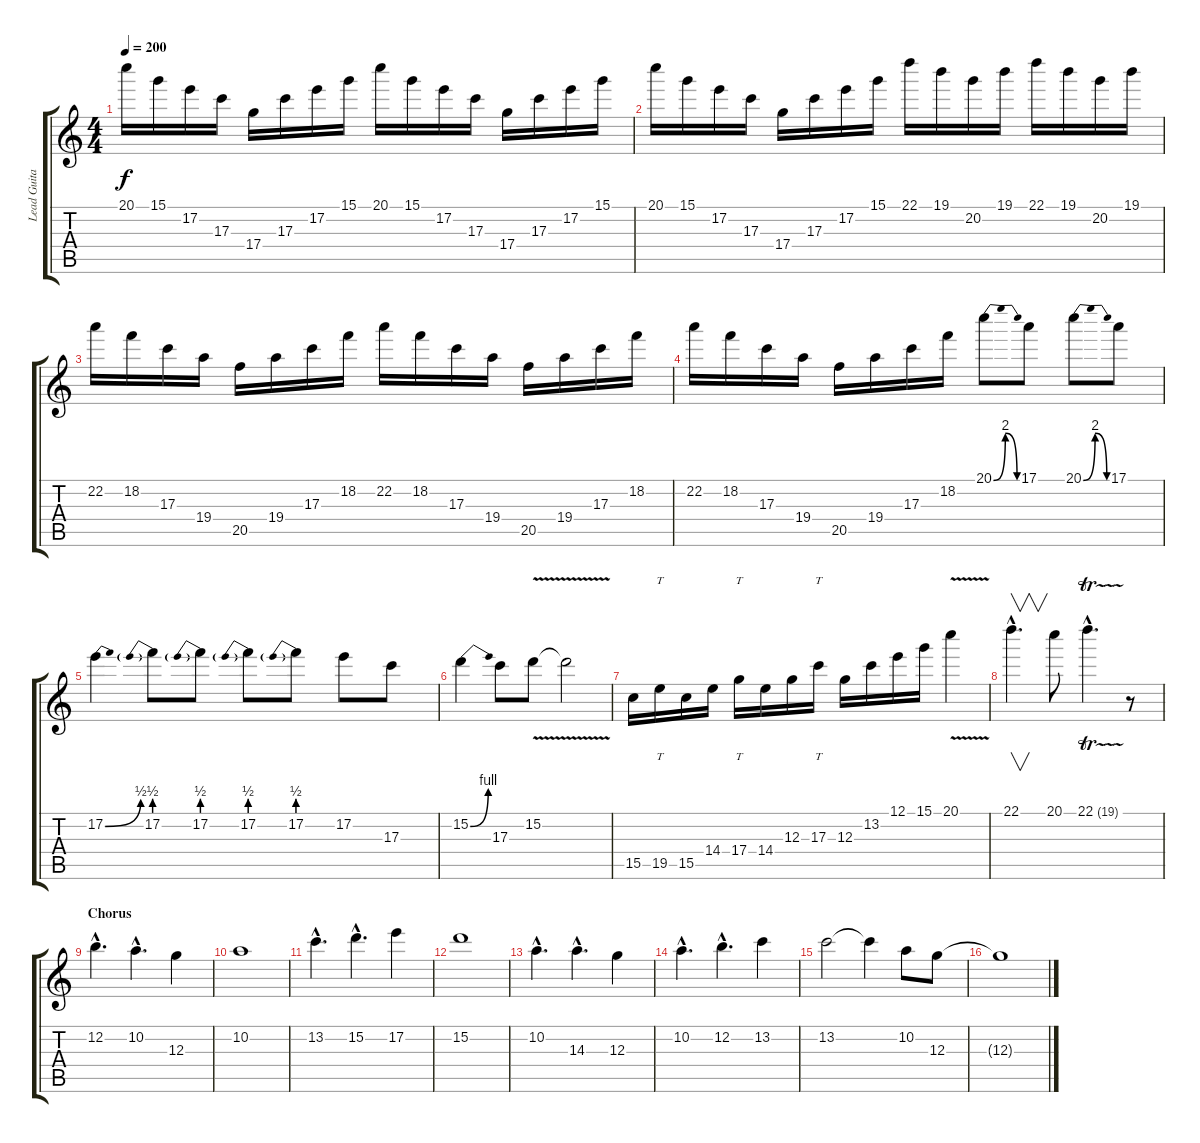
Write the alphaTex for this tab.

\track ("Lead Guitar (Li)" "Lead Guita") {instrument distortionguitar}
\staff {score tabs}
\tuning (E4 B3 G3 D3 A2 E2) {hide}
\ts (4 4)
\tempo 200
\clef g2
\ks c
20.1.16{dy f} 15.1.16 17.2.16 17.3.16 17.4.16 17.3.16 17.2.16 15.1.16 20.1.16 15.1.16 17.2.16 17.3.16 17.4.16 17.3.16 17.2.16 15.1.16 |
20.1.16 15.1.16 17.2.16 17.3.16 17.4.16 17.3.16 17.2.16 15.1.16 22.1.16 19.1.16 20.2.16 19.1.16 22.1.16 19.1.16 20.2.16 19.1.16 |
22.2.16 18.2.16 17.3.16 19.4.16 20.5.16 19.4.16 17.3.16 18.2.16 22.2.16 18.2.16 17.3.16 19.4.16 20.5.16 19.4.16 17.3.16 18.2.16 |
22.2.16 18.2.16 17.3.16 19.4.16 20.5.16 19.4.16 17.3.16 18.2.16 20.1{be (bendrelease 0 0 21 8 38 8 60 0)}.8 17.1.8 20.1{be (bendrelease 0 0 20 8 40 8 60 0)}.8 17.1.8 |
17.2{be (bend 0 0 60 2)}.4 17.2{be (prebend 0 2 60 2)}.8 17.2{be (prebend 0 2 60 2)}.8 17.2{be (prebend 0 2 60 2)}.8 17.2{be (prebend 0 2 60 2)}.8 17.2.8 17.3.8 |
15.2{be (bend 0 0 60 4)}.4 17.3.8 15.2{v}.8 15.2{t}.2 |
15.5.16 19.5.16{tt} 15.5.16 14.4.16 17.4.16{tt} 14.4.16 12.3.16 17.3.16{tt} 12.3.16 13.2.16 12.1.16 15.1.16 20.1{v}.4 |
22.1{hac}.4{v d} 20.1.8 22.1{tr (19 32) hac}.4{d} r.8 |
\section ("" "Chorus")
12.2{hac}.4{d volume 10} 10.2{hac}.4{d} 12.3.4 |
10.2.1 |
13.2{hac}.4{d} 15.2{hac}.4{d} 17.2.4 |
15.2.1 |
10.2{hac}.4{d} 14.3{hac}.4{d} 12.3.4 |
10.2{hac}.4{d} 12.2{hac}.4{d} 13.2.4 |
13.2.2 13.2{t}.4 10.2.8 12.3.8 |
12.3{t}.1
